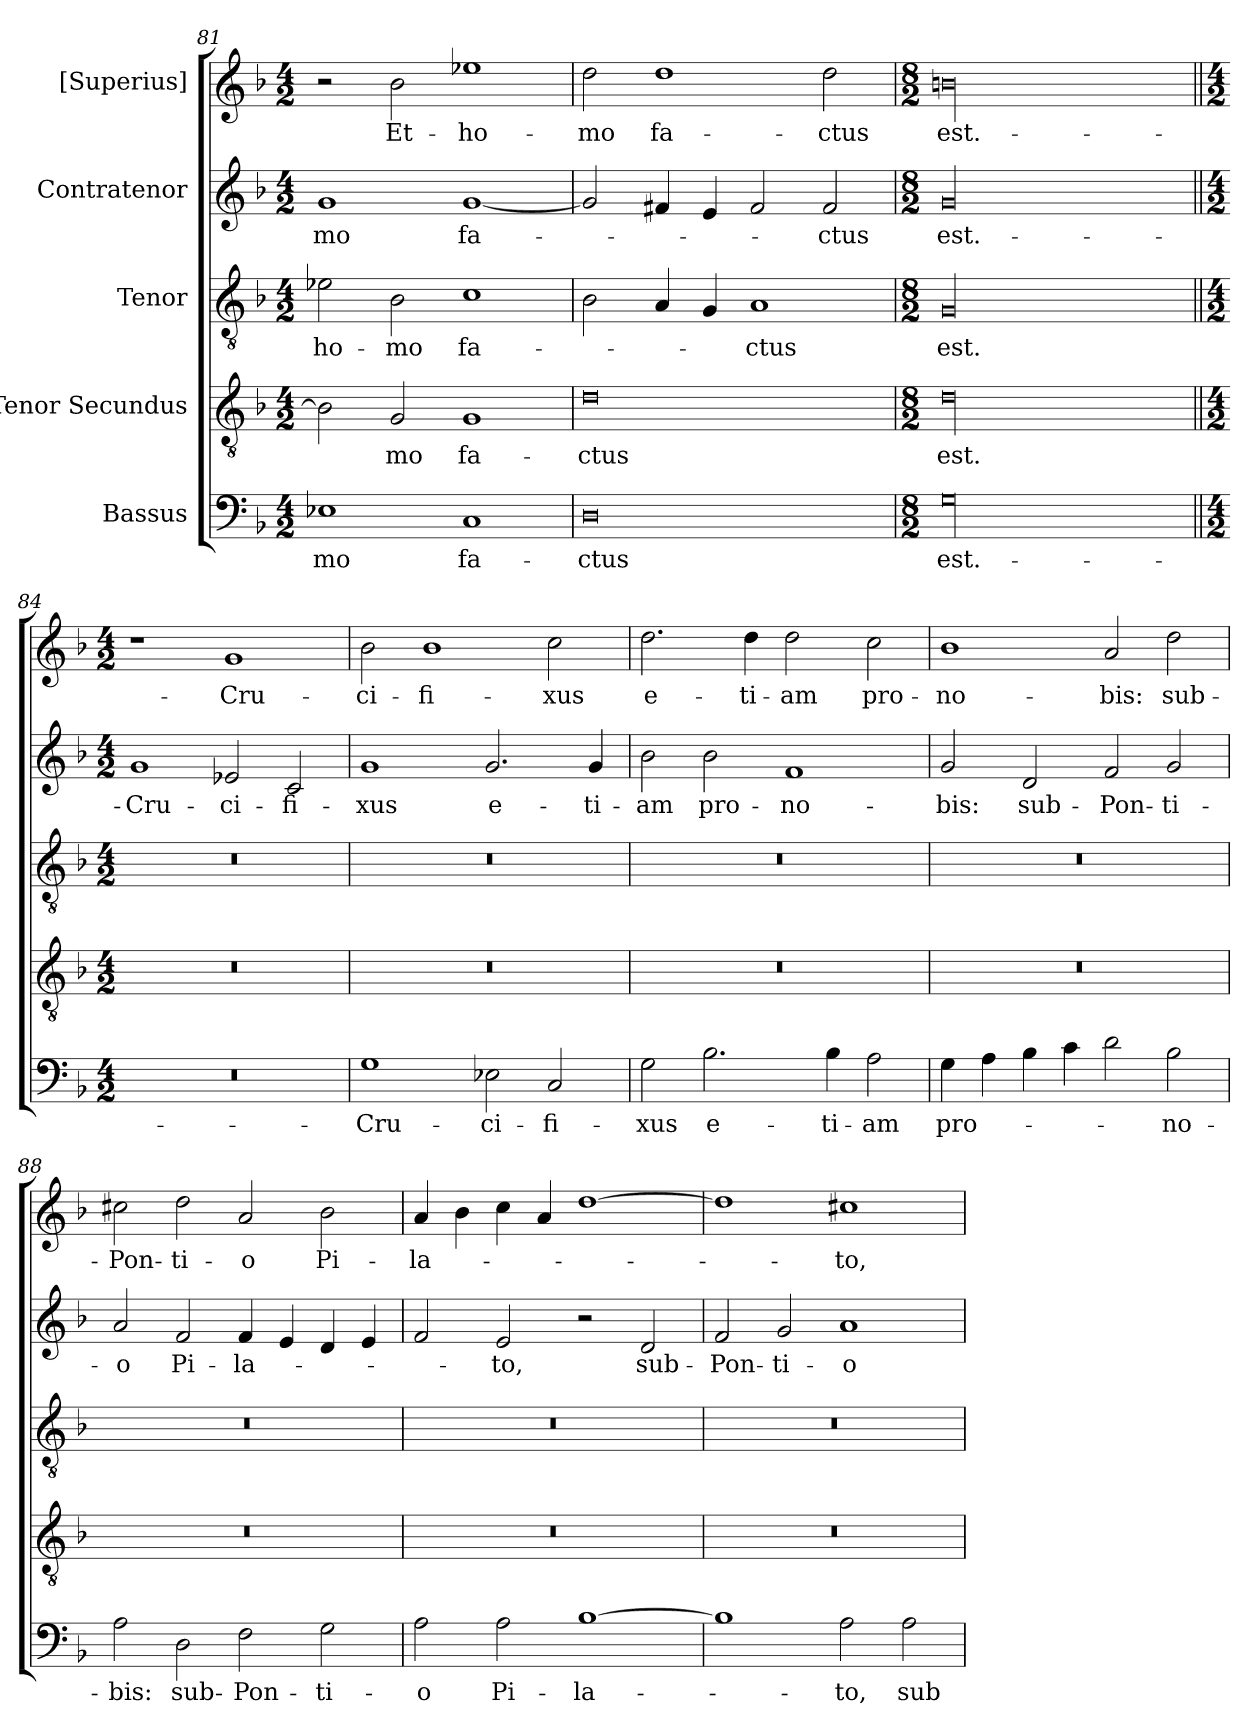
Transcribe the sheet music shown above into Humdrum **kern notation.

**kern	**text	**kern	**text	**kern	**text	**kern	**text	**kern	**text
*part5	*part5	*part4	*part4	*part3	*part3	*part2	*part2	*part1	*part1
*staff5	*staff5	*staff4	*staff4	*staff3	*staff3	*staff2	*staff2	*staff1	*staff1
*I"Bassus	*	*I"Tenor Secundus	*	*I"Tenor	*	*I"Contratenor	*	*I"[Superius]	*
*clefF4	*	*clefGv2	*	*clefGv2	*	*clefG2	*	*clefG2	*
*k[b-]	*	*k[b-]	*	*k[b-]	*	*k[b-]	*	*k[b-]	*
*M4/2	*	*M4/2	*	*M4/2	*	*M4/2	*	*M4/2	*
=81	=81	=81	=81	=81	=81	=81	=81	=81	=81
1E-X\	-mo	2B-\]	.	2e-X\	ho-	1g/	-mo	2r	.
.	.	2G/	-mo	2B-\	-mo	.	.	2b-\	Et-
1C/	fa-	1G/	fa-	1c\	fa-	[1g/	fa-	1ee-X\	ho-
=82	=82	=82	=82	=82	=82	=82	=82	=82	=82
0D\	-ctus	0d\	-ctus	2B-\	.	2g/]	.	2dd\	-mo
.	.	.	.	4A/	.	4f#X/	.	1dd\	fa-
.	.	.	.	4G/	.	4e/	.	.	.
.	.	.	.	1A/	-ctus	2f#/	.	.	.
.	.	.	.	.	.	2f#/	-ctus	2dd\	-ctus
=83	=83	=83	=83	=83	=83	=83	=83	=83	=83
*M8/2	*	*M8/2	*	*M8/2	*	*M8/2	*	*M8/2	*
00G\	est.-	00d\	est.-	00G/	est.-	00g/	est.-	00bn\	est.-
=84||	=84||	=84||	=84||	=84||	=84||	=84||	=84||	=84||	=84||
*M4/2	*	*M4/2	*	*M4/2	*	*M4/2	*	*M4/2	*
0r	.	0r	.	0r	.	1g/	Cru-	1r	.
.	.	.	.	.	.	2e-X/	-ci-	1g/	Cru-
.	.	.	.	.	.	2c/	-fi-	.	.
=85	=85	=85	=85	=85	=85	=85	=85	=85	=85
1G\	Cru-	0r	.	0r	.	1g\	-xus	2b-\	-ci-
.	.	.	.	.	.	.	.	1b-\	-fi-
2E-X\	-ci-	.	.	.	.	2.g/	e-	.	.
2C/	-fi-	.	.	.	.	.	.	2cc\	-xus
.	.	.	.	.	.	4g/	-ti-	.	.
=86	=86	=86	=86	=86	=86	=86	=86	=86	=86
2G\	-xus	0r	.	0r	.	2b-\	-am	2.dd\	e-
2.B-\	e-	.	.	.	.	2b-\	pro-	.	.
.	.	.	.	.	.	.	.	4dd\	-ti-
.	.	.	.	.	.	1f/	no-	2dd\	-am
4B-\	-ti-	.	.	.	.	.	.	.	.
2A\	-am	.	.	.	.	.	.	2cc\	pro-
=87	=87	=87	=87	=87	=87	=87	=87	=87	=87
4G\	pro-	0r	.	0r	.	2g/	-bis:	1b-\	no-
4A\	.	.	.	.	.	.	.	.	.
4B-\	.	.	.	.	.	2d/	sub-	.	.
4c\	.	.	.	.	.	.	.	.	.
2d\	.	.	.	.	.	2f/	Pon-	2a/	-bis:
2B-\	no-	.	.	.	.	2g/	-ti-	2dd\	sub-
=88	=88	=88	=88	=88	=88	=88	=88	=88	=88
2A\	-bis:	0r	.	0r	.	2a/	-o	2cc#X\	Pon-
2D\	sub-	.	.	.	.	2f/	Pi-	2dd\	-ti-
2F\	Pon-	.	.	.	.	4f/	-la-	2a/	-o
.	.	.	.	.	.	4e/	.	.	.
2G\	-ti-	.	.	.	.	4d/	.	2b-\	Pi-
.	.	.	.	.	.	4e/	.	.	.
=89	=89	=89	=89	=89	=89	=89	=89	=89	=89
2A\	-o	0r	.	0r	.	2f/	.	4a/	-la-
.	.	.	.	.	.	.	.	4b-\	.
2A\	Pi-	.	.	.	.	2e/	-to,	4cc\	.
.	.	.	.	.	.	.	.	4a/	.
[1B-\	-la-	.	.	.	.	2r	.	[1dd\	.
.	.	.	.	.	.	2d/	sub-	.	.
=90	=90	=90	=90	=90	=90	=90	=90	=90	=90
1B-\]	.	0r	.	0r	.	2f/	Pon-	1dd\]	.
.	.	.	.	.	.	2g/	-ti-	.	.
2A\	-to,	.	.	.	.	1a/	-o	1cc#X\	-to,
2A\	sub-	.	.	.	.	.	.	.	.
=	=	=	=	=	=	=	=	=	=
*-	*-	*-	*-	*-	*-	*-	*-	*-	*-
